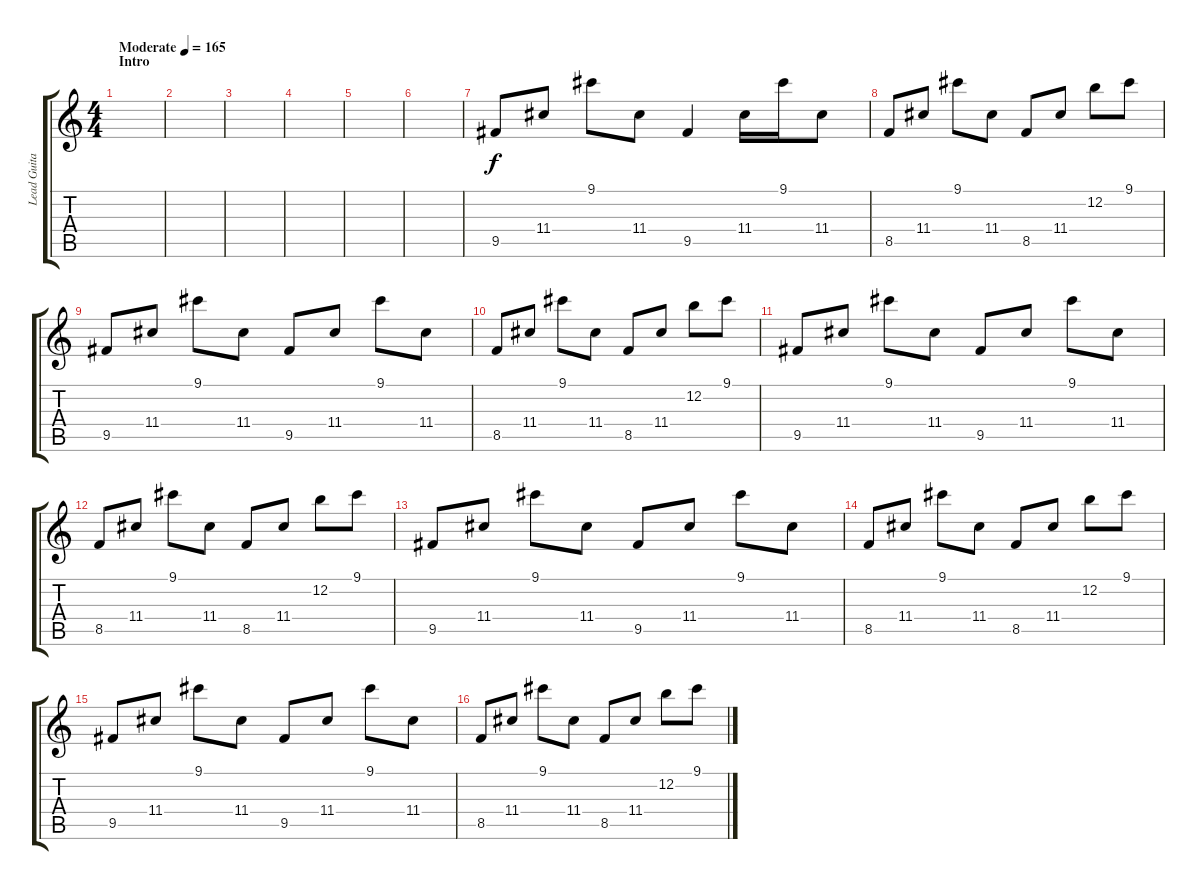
\track ("Lead Guitar 1" "Lead Guita") {instrument overdrivenguitar}
\staff {score tabs}
\tuning (E4 B3 G3 D3 A2 D2) {hide}
\ts (4 4)
\section ("" "Intro")
\tempo (165 "Moderate")
\clef g2
\ks c
|
|
|
|
|
|
9.5.8{instrument electricguitarclean} 11.4.8 9.1.8 11.4.8 9.5.4 11.4.16 9.1.16 11.4.8 |
8.5.8 11.4.8 9.1.8 11.4.8 8.5.8 11.4.8 12.2.8 9.1.8 |
9.5.8{instrument electricguitarclean} 11.4.8 9.1.8 11.4.8 9.5.8 11.4.8 9.1.8 11.4.8 |
8.5.8 11.4.8 9.1.8 11.4.8 8.5.8 11.4.8 12.2.8 9.1.8 |
9.5.8{instrument electricguitarclean} 11.4.8 9.1.8 11.4.8 9.5.8 11.4.8 9.1.8 11.4.8 |
8.5.8 11.4.8 9.1.8 11.4.8 8.5.8 11.4.8 12.2.8 9.1.8 |
9.5.8{instrument electricguitarclean} 11.4.8 9.1.8 11.4.8 9.5.8 11.4.8 9.1.8 11.4.8 |
8.5.8 11.4.8 9.1.8 11.4.8 8.5.8 11.4.8 12.2.8 9.1.8 |
9.5.8{instrument electricguitarclean} 11.4.8 9.1.8 11.4.8 9.5.8 11.4.8 9.1.8 11.4.8 |
8.5.8 11.4.8 9.1.8 11.4.8 8.5.8 11.4.8 12.2.8 9.1.8
